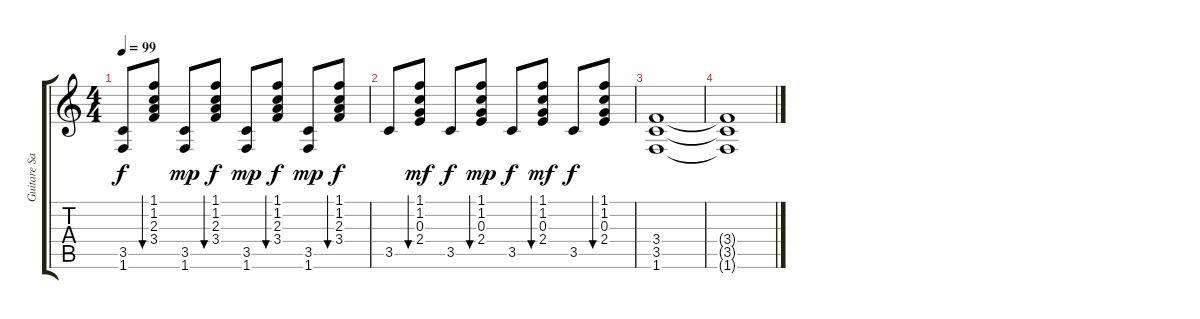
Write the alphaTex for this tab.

\track ("Guitare Saturé" "Guitare Sa") {instrument overdrivenguitar}
\staff {score tabs}
\tuning (E4 B3 G3 D3 A2 E2) {hide}
\ts (4 4)
\tempo 99
\clef g2
\ks c
(3.5 1.6).8{dy f} (1.1 1.2 2.3 3.4).8{bu 30} (3.5 1.6).8{dy mp} (1.1 1.2 2.3 3.4).8{bu 30 dy f} (3.5 1.6).8{dy mp} (1.1 1.2 2.3 3.4).8{bu 30 dy f} (3.5 1.6).8{dy mp} (1.1 1.2 2.3 3.4).8{bu 30 dy f} |
3.5.8 (1.1 1.2 0.3 2.4).8{bu 30 dy mf} 3.5.8{dy f} (1.1 1.2 0.3 2.4).8{bu 30 dy mp} 3.5.8{dy f} (1.1 1.2 0.3 2.4).8{bu 30 dy mf} 3.5.8{dy f} (1.1 1.2 0.3 2.4).8{bu 30} |
(3.4 3.5 1.6).1 |
(3.4{t} 3.5{t} 1.6{t}).1
